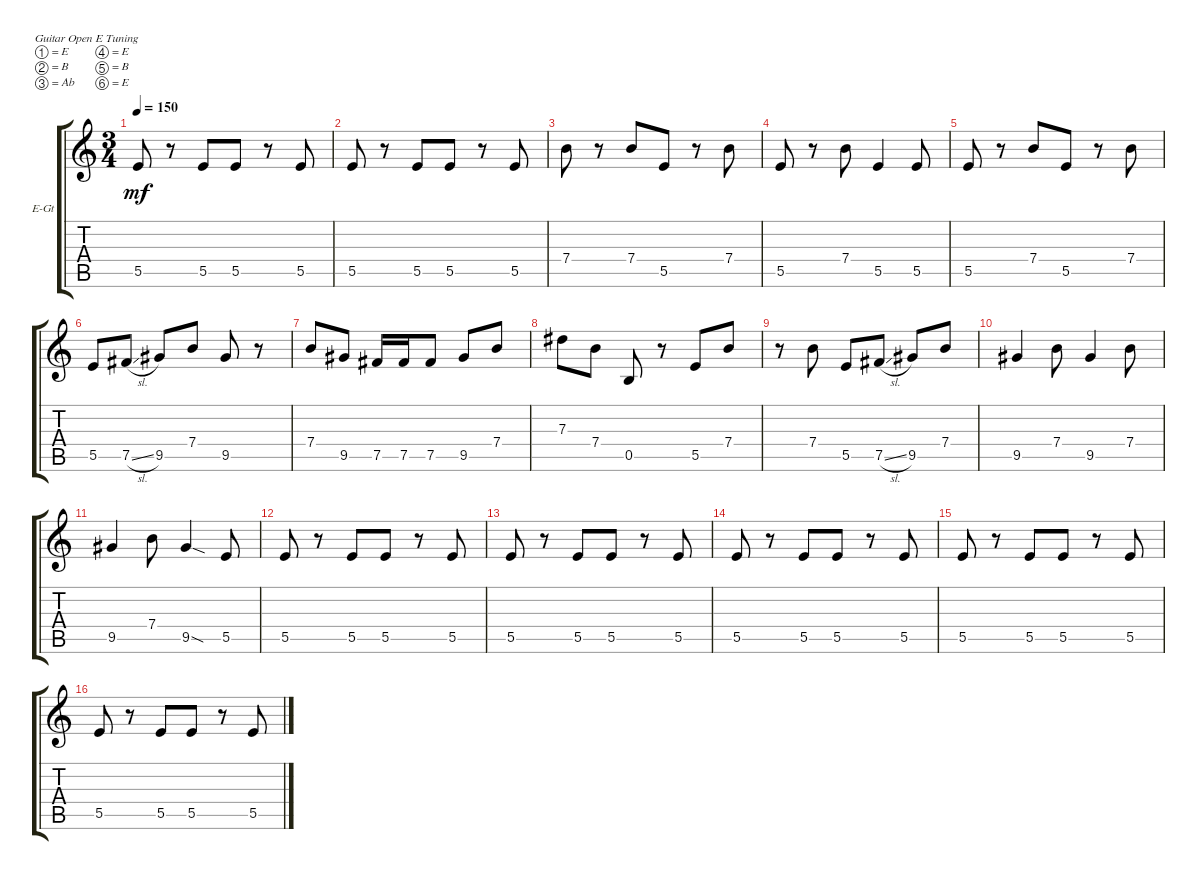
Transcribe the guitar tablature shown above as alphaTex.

\defaultSystemsLayout 4
\bracketExtendMode groupsimilarinstruments
\firstSystemTrackNameOrientation horizontal
\otherSystemsTrackNameOrientation horizontal
\track ("Electric Guitar" "E-Gt") {instrument electricguitarclean}
\staff {score tabs}
\tuning (E4 B3 Ab3 E3 B2 E2)
\ts (3 4)
\tempo 150
\clef g2
\ks c
5.5.8{dy mf} r.8 5.5.8 5.5.8 r.8 5.5.8 |
5.5.8 r.8 5.5.8 5.5.8 r.8 5.5.8 |
7.4.8 r.8 7.4.8 5.5.8 r.8 7.4.8 |
5.5.8 r.8 7.4.8 5.5.4 5.5.8 |
5.5.8 r.8 7.4.8 5.5.8 r.8 7.4.8 |
5.5.8 7.5{sl}.8 9.5.8 7.4.8 9.5.8 r.8 |
7.4.8 9.5.8 7.5.16 7.5.16 7.5.8 9.5.8 7.4.8 |
7.3.8 7.4.8 0.5.8 r.8 5.5.8 7.4.8 |
r.8 7.4.8 5.5.8 7.5{sl}.8 9.5.8 7.4.8 |
9.5.4 7.4.8 9.5.4 7.4.8 |
9.5.4 7.4.8 9.5{sod}.4 5.5.8 |
5.5.8 r.8 5.5.8 5.5.8 r.8 5.5.8 |
5.5.8 r.8 5.5.8 5.5.8 r.8 5.5.8 |
5.5.8 r.8 5.5.8 5.5.8 r.8 5.5.8 |
5.5.8 r.8 5.5.8 5.5.8 r.8 5.5.8 |
5.5.8 r.8 5.5.8 5.5.8 r.8 5.5.8
